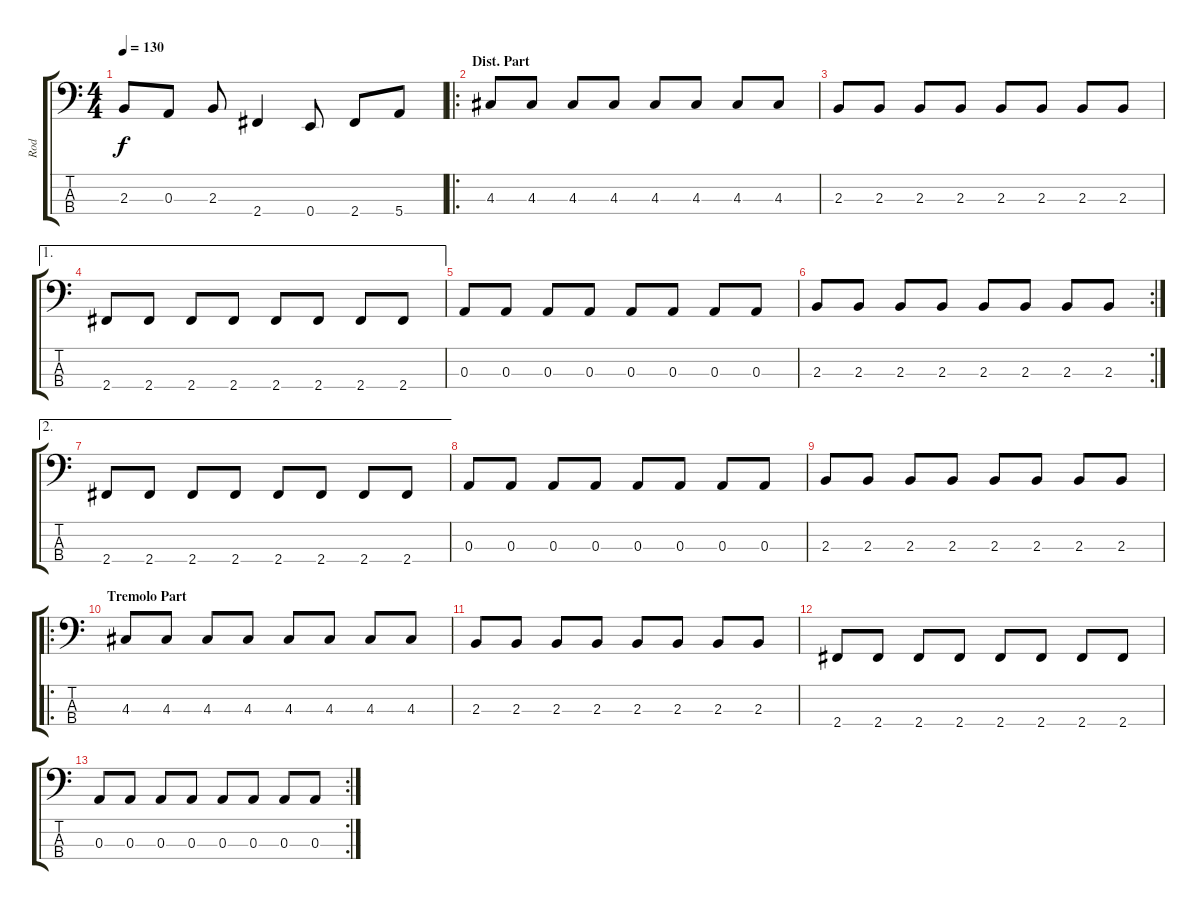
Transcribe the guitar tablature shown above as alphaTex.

\track ("Rod" "Rod") {instrument electricbassfinger}
\staff {score tabs}
\tuning (G2 D2 A1 E1) {hide}
\ts (4 4)
\tempo 130
\clef f4
\ks c
2.3{t}.8{dy f} 0.3.8 2.3.8 2.4.4 0.4.8 2.4.8 5.4.8 |
\ro
\section ("" "Dist. Part")
4.3.8 4.3.8 4.3.8 4.3.8 4.3.8 4.3.8 4.3.8 4.3.8 |
2.3.8 2.3.8 2.3.8 2.3.8 2.3.8 2.3.8 2.3.8 2.3.8 |
\ae 1
2.4.8 2.4.8 2.4.8 2.4.8 2.4.8 2.4.8 2.4.8 2.4.8 |
0.3.8 0.3.8 0.3.8 0.3.8 0.3.8 0.3.8 0.3.8 0.3.8 |
\rc 2
2.3.8 2.3.8 2.3.8 2.3.8 2.3.8 2.3.8 2.3.8 2.3.8 |
\ae 2
2.4.8 2.4.8 2.4.8 2.4.8 2.4.8 2.4.8 2.4.8 2.4.8 |
0.3.8 0.3.8 0.3.8 0.3.8 0.3.8 0.3.8 0.3.8 0.3.8 |
2.3.8 2.3.8 2.3.8 2.3.8 2.3.8 2.3.8 2.3.8 2.3.8 |
\ro
\section ("" "Tremolo Part")
4.3.8 4.3.8 4.3.8 4.3.8 4.3.8 4.3.8 4.3.8 4.3.8 |
2.3.8 2.3.8 2.3.8 2.3.8 2.3.8 2.3.8 2.3.8 2.3.8 |
2.4.8 2.4.8 2.4.8 2.4.8 2.4.8 2.4.8 2.4.8 2.4.8 |
\rc 2
0.3.8 0.3.8 0.3.8 0.3.8 0.3.8 0.3.8 0.3.8 0.3.8
